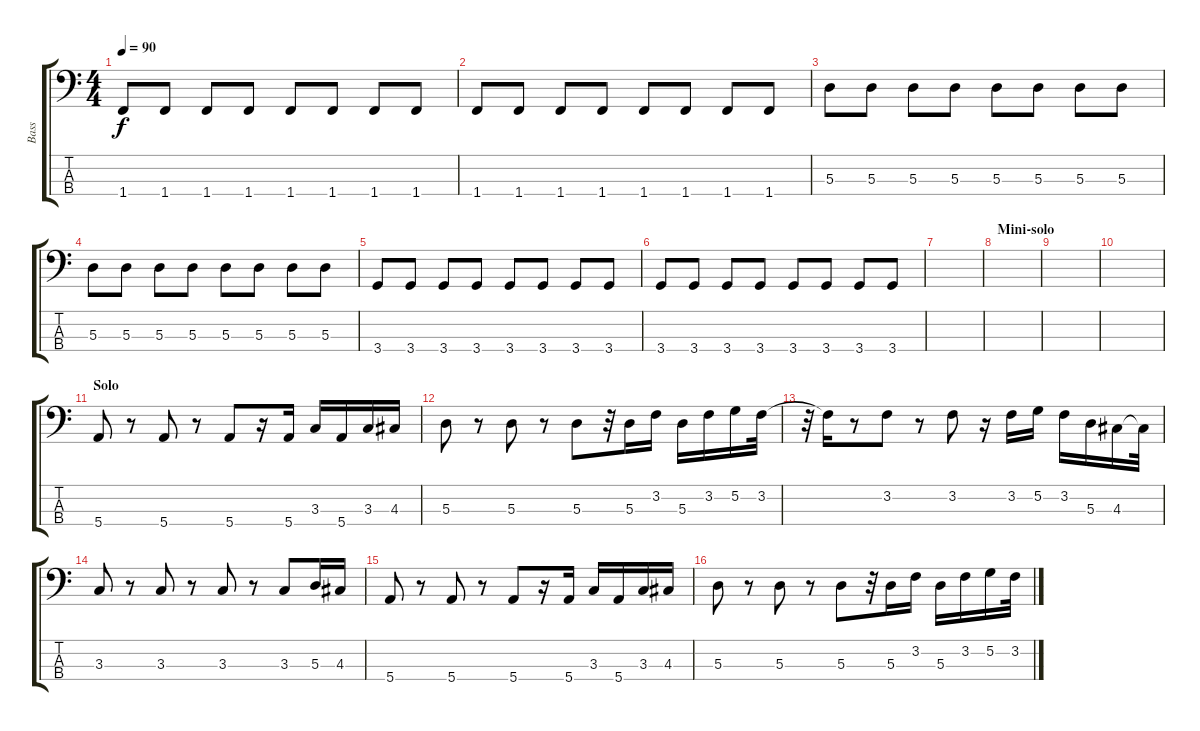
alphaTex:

\track ("Bass" "Bass") {instrument distortionguitar}
\staff {score tabs}
\tuning (G2 D2 A1 E1) {hide}
\ts (4 4)
\tempo 90
\clef f4
\ks c
1.4.8{dy f} 1.4.8 1.4.8 1.4.8 1.4.8 1.4.8 1.4.8 1.4.8 |
1.4.8 1.4.8 1.4.8 1.4.8 1.4.8 1.4.8 1.4.8 1.4.8 |
5.3.8 5.3.8 5.3.8 5.3.8 5.3.8 5.3.8 5.3.8 5.3.8 |
5.3.8 5.3.8 5.3.8 5.3.8 5.3.8 5.3.8 5.3.8 5.3.8 |
3.4.8 3.4.8 3.4.8 3.4.8 3.4.8 3.4.8 3.4.8 3.4.8 |
3.4.8 3.4.8 3.4.8 3.4.8 3.4.8 3.4.8 3.4.8 3.4.8 |
|
\section ("" "Mini-solo")
|
|
|
\section ("" "Solo")
5.4.8 r.8 5.4.8 r.8 5.4.8 r.16 5.4.16 3.3.16 5.4.16 3.3.16 4.3.16 |
5.3.8 r.8 5.3.8 r.8 5.3.8 r.32 5.3.16 3.2.16 5.3.16 3.2.16 5.2.16 3.2.32 |
r.32 3.2{t}.16 r.8 3.2.8 r.8 3.2.8 r.16 3.2.16 5.2.16 3.2.16 5.3.16 4.3.16 4.3{t}.32 |
3.3.8 r.8 3.3.8 r.8 3.3.8 r.8 3.3.8 5.3.16 4.3.16 |
5.4.8 r.8 5.4.8 r.8 5.4.8 r.16 5.4.16 3.3.16 5.4.16 3.3.16 4.3.16 |
5.3.8 r.8 5.3.8 r.8 5.3.8 r.32 5.3.16 3.2.16 5.3.16 3.2.16 5.2.16 3.2.32
